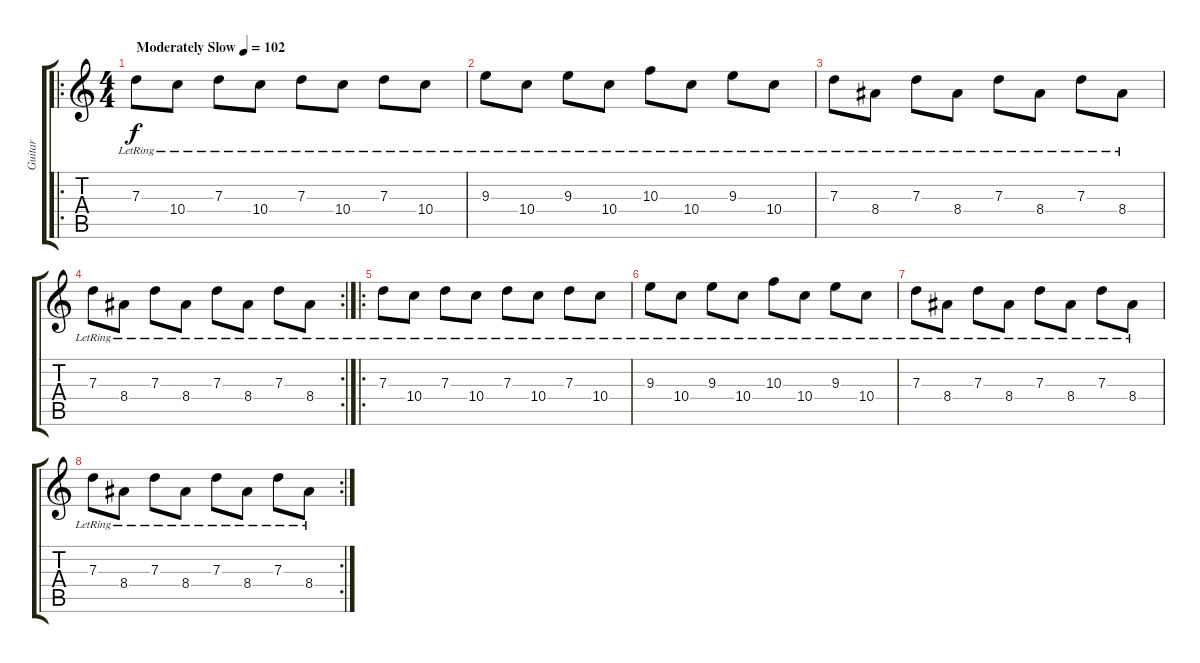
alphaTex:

\track ("Guitar" "Guitar") {instrument electricguitarclean}
\staff {score tabs}
\tuning (E4 B3 G3 D3 A2 E2) {hide}
\ro
\ts (4 4)
\tempo (102 "Moderately Slow")
\clef g2
\ks c
7.3{lr}.8{dy f instrument electricguitarclean} 10.4{lr}.8 7.3{lr}.8 10.4{lr}.8 7.3{lr}.8 10.4{lr}.8 7.3{lr}.8 10.4{lr}.8 |
9.3{lr}.8 10.4{lr}.8 9.3{lr}.8 10.4{lr}.8 10.3{lr}.8 10.4{lr}.8 9.3{lr}.8 10.4{lr}.8 |
7.3{lr}.8 8.4{lr}.8 7.3{lr}.8 8.4{lr}.8 7.3{lr}.8 8.4{lr}.8 7.3{lr}.8 8.4{lr}.8 |
\rc 2
7.3{lr}.8 8.4{lr}.8 7.3{lr}.8 8.4{lr}.8 7.3{lr}.8 8.4{lr}.8 7.3{lr}.8 8.4{lr}.8 |
\ro
7.3{lr}.8 10.4{lr}.8 7.3{lr}.8 10.4{lr}.8 7.3{lr}.8 10.4{lr}.8 7.3{lr}.8 10.4{lr}.8 |
9.3{lr}.8 10.4{lr}.8 9.3{lr}.8 10.4{lr}.8 10.3{lr}.8 10.4{lr}.8 9.3{lr}.8 10.4{lr}.8 |
7.3{lr}.8 8.4{lr}.8 7.3{lr}.8 8.4{lr}.8 7.3{lr}.8 8.4{lr}.8 7.3{lr}.8 8.4{lr}.8 |
\rc 2
7.3{lr}.8 8.4{lr}.8 7.3{lr}.8 8.4{lr}.8 7.3{lr}.8 8.4{lr}.8 7.3{lr}.8 8.4{lr}.8
